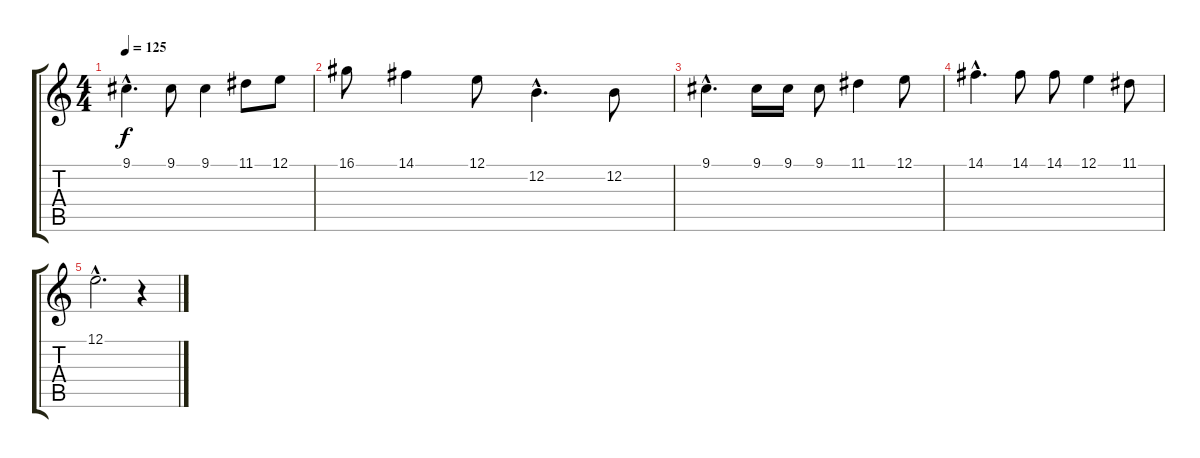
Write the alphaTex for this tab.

\track "" {instrument piccolo}
\staff {score tabs}
\tuning (E4 B3 G3 D3 A2 E2) {hide}
\ts (4 4)
\tempo 125
\clef g2
\ks c
9.1{hac}.4{d dy f} 9.1.8 9.1.4 11.1.8 12.1.8 |
16.1.8 14.1.4 12.1.8 12.2{hac}.4{d} 12.2.8 |
9.1{hac}.4{d} 9.1.16 9.1.16 9.1.8 11.1.4 12.1.8 |
14.1{hac}.4{d} 14.1.8 14.1.8 12.1.4 11.1.8 |
12.1{hac}.2{d} r.4
